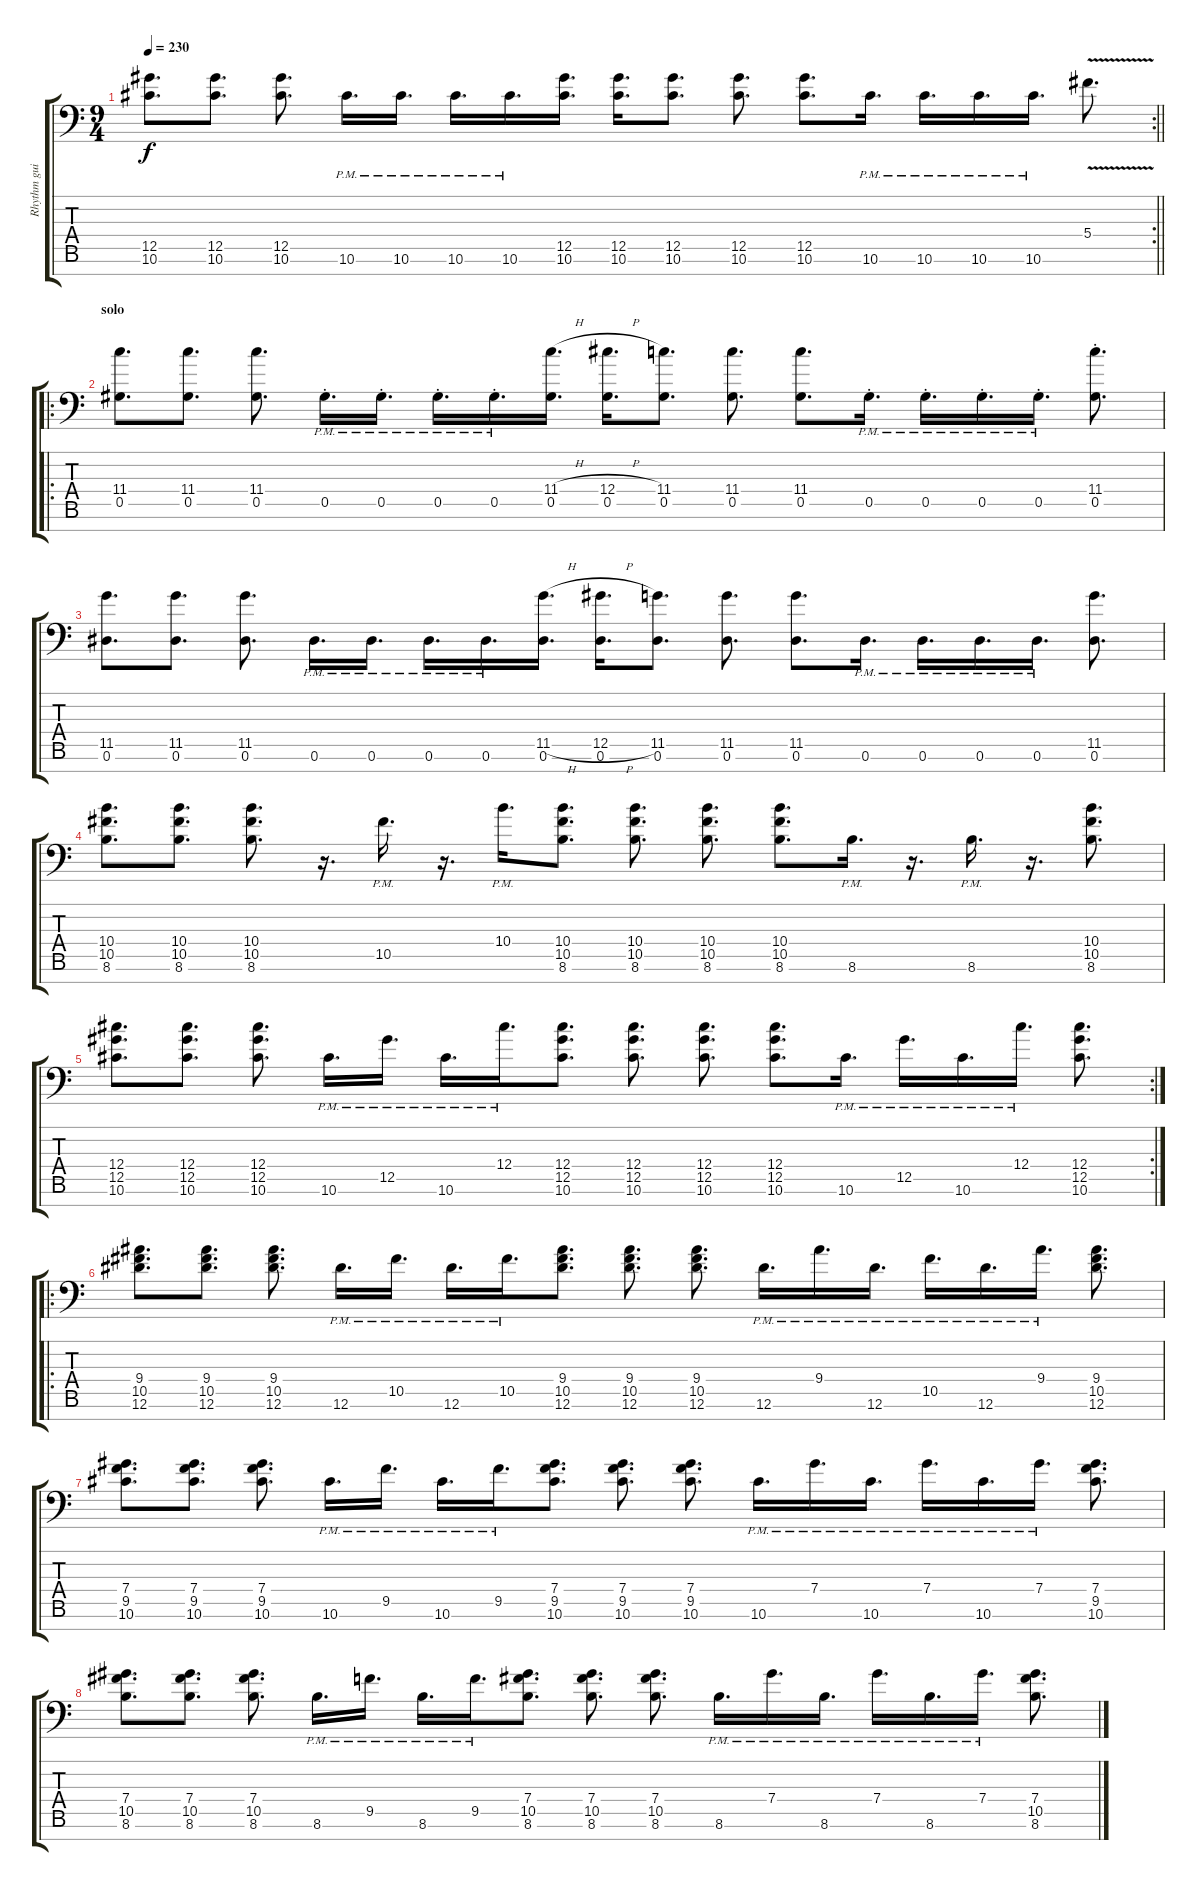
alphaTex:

\track ("Rhythm guitar" "Rhythm gui") {instrument distortionguitar}
\staff {score tabs}
\tuning (Eb4 Bb3 Gb3 Db3 Ab2 Eb2 Ab1) {hide}
\rc 2
\ts (9 4)
\tempo 230
\clef f4
\barLineRight lightlight
\ks c
(12.5 10.6).8{d dy f} (12.5 10.6).8{d} (12.5 10.6).8{d} 10.6{pm}.16{d} 10.6{pm}.16{d} 10.6{pm}.16{d} 10.6{pm}.16{d} (12.5 10.6).16{d} (12.5 10.6).16{d} (12.5 10.6).8{d} (12.5 10.6).8{d} (12.5 10.6).8{d} 10.6{pm}.16{d} 10.6{pm}.16{d} 10.6{pm}.16{d} 10.6{pm}.16{d} 5.4{v}.8{d} |
\ro
\section ("" "solo")
(11.4 0.5).8{d} (11.4 0.5).8{d} (11.4 0.5).8{d} 0.5{pm st}.16{d} 0.5{pm st}.16{d} 0.5{pm st}.16{d} 0.5{pm st}.16{d} (11.4{h} 0.5).16{d} (12.4{h} 0.5).16{d} (11.4 0.5).8{d} (11.4 0.5).8{d} (11.4 0.5).8{d} 0.5{pm st}.16{d} 0.5{pm st}.16{d} 0.5{pm st}.16{d} 0.5{pm st}.16{d} (11.4 0.5{st}).8{d} |
(11.5 0.6).8{d} (11.5 0.6).8{d} (11.5 0.6).8{d} 0.6{pm}.16{d} 0.6{pm}.16{d} 0.6{pm}.16{d} 0.6{pm}.16{d} (11.5{h} 0.6).16{d} (12.5{h} 0.6).16{d} (11.5 0.6).8{d} (11.5 0.6).8{d} (11.5 0.6).8{d} 0.6{pm}.16{d} 0.6{pm}.16{d} 0.6{pm}.16{d} 0.6{pm}.16{d} (11.5 0.6).8{d} |
(10.4 10.5 8.6).8{d} (10.4 10.5 8.6).8{d} (10.4 10.5 8.6).8{d} r.16{d} 10.5{pm}.16{d} r.16{d} 10.4{pm}.16{d} (10.4 10.5 8.6).8{d} (10.4 10.5 8.6).8{d} (10.4 10.5 8.6).8{d} (10.4 10.5 8.6).8{d} 8.6{pm}.16{d} r.16{d} 8.6{pm}.16{d} r.16{d} (10.4 10.5 8.6).8{d} |
\rc 2
(12.4 12.5 10.6).8{d} (12.4 12.5 10.6).8{d} (12.4 12.5 10.6).8{d} 10.6{pm}.16{d} 12.5{pm}.16{d} 10.6{pm}.16{d} 12.4{pm}.16{d} (12.4 12.5 10.6).8{d} (12.4 12.5 10.6).8{d} (12.4 12.5 10.6).8{d} (12.4 12.5 10.6).8{d} 10.6{pm}.16{d} 12.5{pm}.16{d} 10.6{pm}.16{d} 12.4{pm}.16{d} (12.4 12.5 10.6).8{d} |
\ro
(9.4 10.5 12.6).8{d} (9.4 10.5 12.6).8{d} (9.4 10.5 12.6).8{d} 12.6{pm}.16{d} 10.5{pm}.16{d} 12.6{pm}.16{d} 10.5{pm}.16{d} (9.4 10.5 12.6).8{d} (9.4 10.5 12.6).8{d} (9.4 10.5 12.6).8{d} 12.6{pm}.16{d} 9.4{pm}.16{d} 12.6{pm}.16{d} 10.5{pm}.16{d} 12.6{pm}.16{d} 9.4{pm}.16{d} (9.4 10.5 12.6).8{d} |
(7.4 9.5 10.6).8{d} (7.4 9.5 10.6).8{d} (7.4 9.5 10.6).8{d} 10.6{pm}.16{d} 9.5{pm}.16{d} 10.6{pm}.16{d} 9.5{pm}.16{d} (7.4 9.5 10.6).8{d} (7.4 9.5 10.6).8{d} (7.4 9.5 10.6).8{d} 10.6{pm}.16{d} 7.4{pm}.16{d} 10.6{pm}.16{d} 7.4{pm}.16{d} 10.6{pm}.16{d} 7.4{pm}.16{d} (7.4 9.5 10.6).8{d} |
(7.4 10.5 8.6).8{d} (7.4 10.5 8.6).8{d} (7.4 10.5 8.6).8{d} 8.6{pm}.16{d} 9.5{pm}.16{d} 8.6{pm}.16{d} 9.5{pm}.16{d} (7.4 10.5 8.6).8{d} (7.4 10.5 8.6).8{d} (7.4 10.5 8.6).8{d} 8.6{pm}.16{d} 7.4{pm}.16{d} 8.6{pm}.16{d} 7.4{pm}.16{d} 8.6{pm}.16{d} 7.4{pm}.16{d} (7.4 10.5 8.6).8{d}
